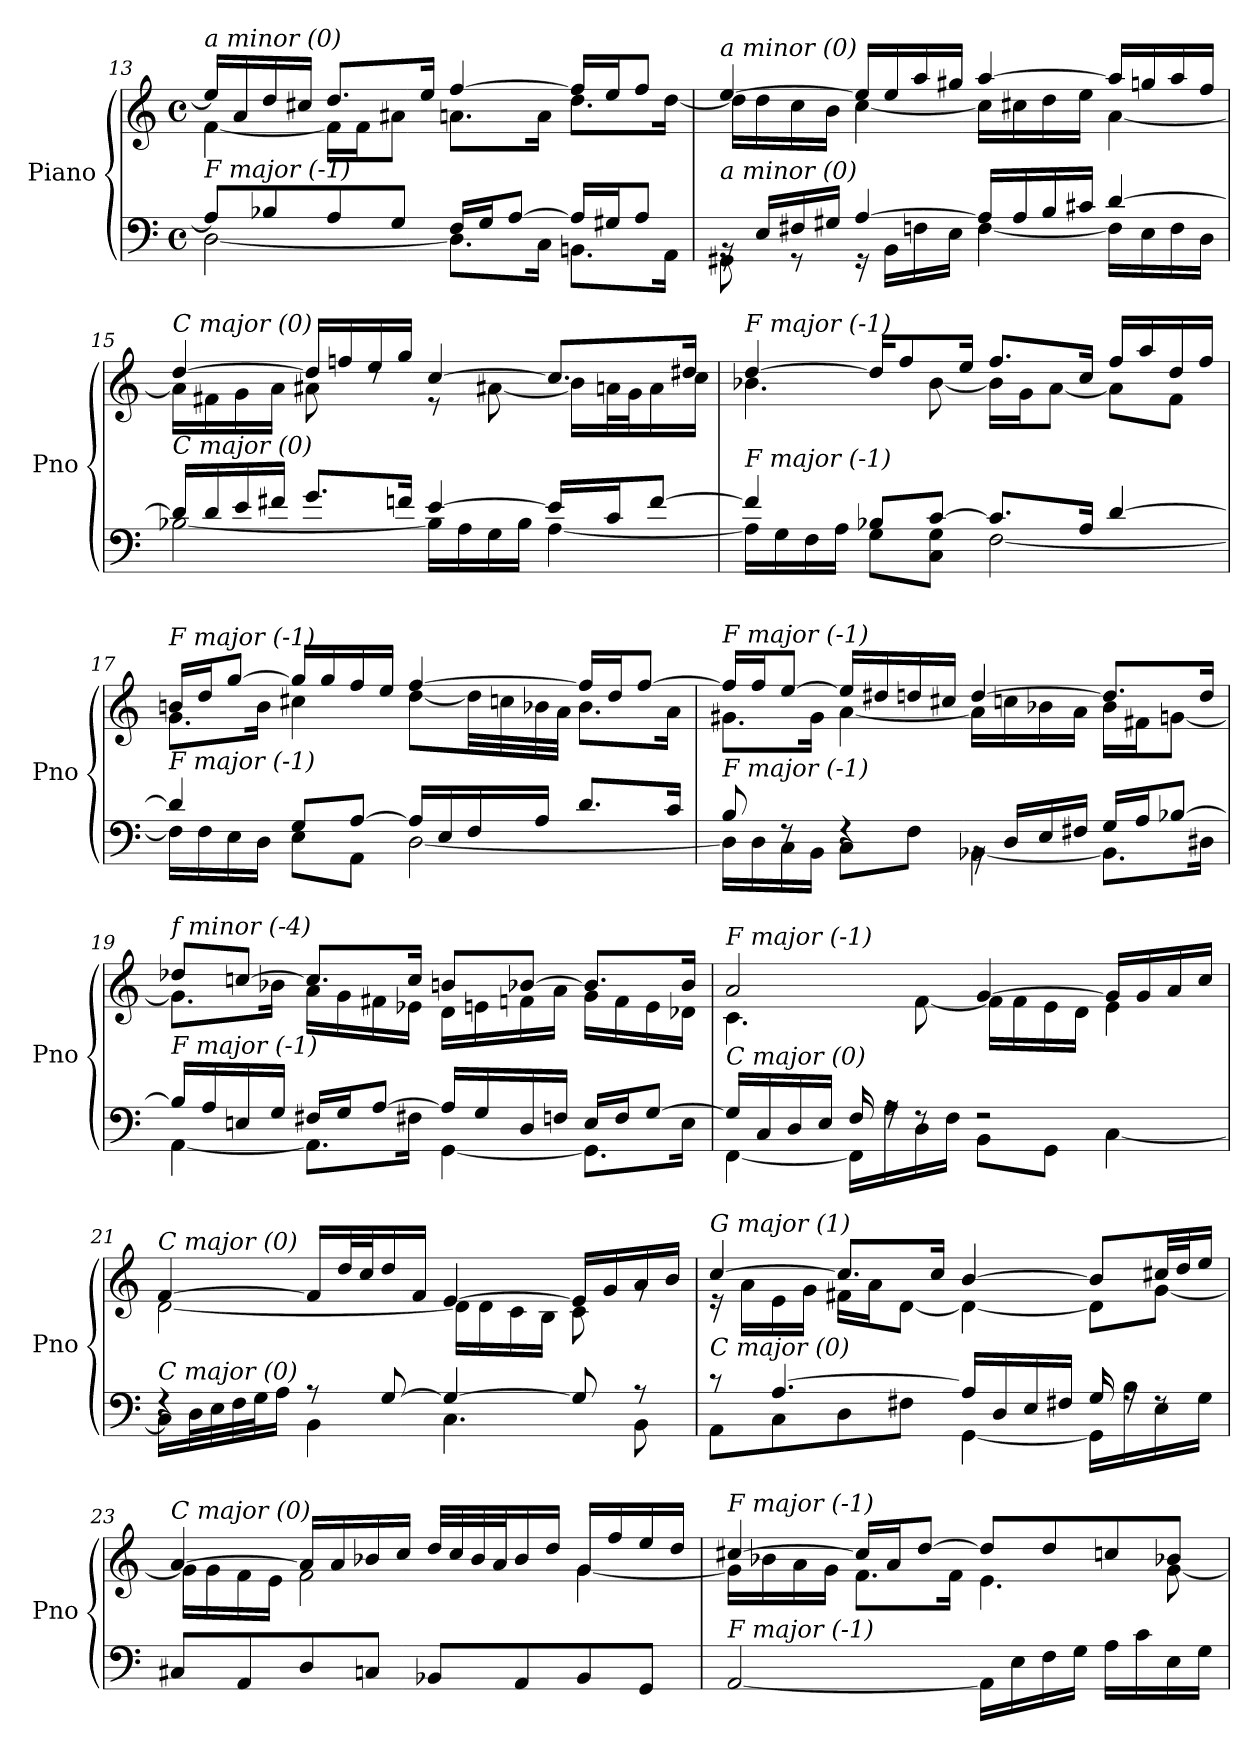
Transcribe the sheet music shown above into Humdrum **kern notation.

**kern	**kern
*part1	*part1
*staff2	*staff1
*I"Piano	*
*I'Pno	*
*clefF4	*clefG2
*k[]	*k[]
*M4/4	*M4/4
*met(c)	*met(c)
=13	=13
*^	*^
!	!	!LO:TX:i:t=a minor (0)	!
!LO:TX:i:t=F major (-1)	!	!	!
8A/L]	[2D\	16ee/LL]	[4f\
.	.	16a/	.
8B-X/	.	16dd/	.
.	.	16cc#X/JJ	.
8A/	.	8.dd/L	16f\LL]
.	.	.	16f\J
8G/J	.	.	8a#Xi\J
.	.	16ee/Jk	.
16F/LL	8.D\L]	[4ff/	8.a\L
16G/J	.	.	.
[8A/J	.	.	.
.	16C\Jk	.	16a\Jk
16A/LL]	8.BBn\L	16ff/LL]	8.dd\L
16G#X/J	.	16ee/J	.
8A/J	.	8ff/J	.
.	16AA\Jk	.	[16dd\Jk
!!LO:LB:g=z	!!
=14	=14	=14	=14
!	!	!LO:TX:i:t=a minor (0)	!
!LO:TX:i:t=a minor (0)	!	!	!
16rBB	8GG#X\	[4ee/	16dd\LL]
16E/LL	.	.	16dd\
16F#X/	8r	.	16cc\
16G#X/JJ	.	.	16b\JJ
[4A/	16r	16ee/LL]	[4cc\
.	16BB\LL	16ee/	.
.	16Fn\	16aa/	.
.	16E\JJ	16gg#X/JJ	.
16A/LL]	[4F\	[4aa/	16cc\LL]
16A/	.	.	16cc#X\
16B/	.	.	16dd\
16c#X/JJ	.	.	16ee\JJ
[4d/	16F\LL]	16aa/LL]	[4a\
.	16E\	16ggn/	.
.	16F\	16aa/	.
.	16D\JJ	16ff/JJ	.
=15	=15	=15	=15
!	!	!LO:TX:i:t=C major (0)	!
!LO:TX:i:t=C major (0)	!	!	!
16d/LL]	[2B-X\	[4dd/	16a\LL]
16d/	.	.	16f#X\
16e/	.	.	16g\
16f#X/JJ	.	.	16a\JJ
8.g/L	.	16dd/LL]	8a#Xi\
.	.	16ffn/	.
.	.	16ee/	8rdd
16fn/Jk	.	16gg/JJ	.
[4e/	16B-\LL]	[4cc/	8r
.	16A\	.	.
.	16G\	.	[8a#Xi\
.	16B-\JJ	.	.
16e/LL]	[4A\	8.cc/L]	16b-\LL]
16c/J	.	.	32a\L
.	.	.	32g\J
[8f/J	.	.	16a\
.	.	16dd#Xi/Jk	16cc\JJ
!!LO:LB:g=z	!!
=16	=16	=16	=16
!	!	!LO:TX:i:t=F major (-1)	!
!LO:TX:i:t=F major (-1)	!	!	!
4f/]	16A\LL]	[4dd/	4.b-X\
.	16G\	.	.
.	16F\	.	.
.	16A\JJ	.	.
8B-X/L	8G\L	16dd/KL]	.
.	.	8ff/	.
[8c/J	8C\ 8G\J	.	[8b-\
.	.	16ee/Jk	.
8.c/L]	[2F\	8.ff/L	16b-\LL]
.	.	.	16g\J
.	.	.	[8a\J
16A/Jk	.	16cc/Jk	.
[4d/	.	16ff/LL	8a\L]
.	.	16aa/	.
.	.	16dd/	8f\J
.	.	16ff/JJ	.
=17	=17	=17	=17
!	!	!LO:TX:i:t=F major (-1)	!
!LO:TX:i:t=F major (-1)	!	!	!
4d/]	16F\LL]	16bn/LL	8.g\L
.	16F\	16dd/J	.
.	16E\	[8gg/J	.
.	16D\JJ	.	16b\Jk
8G/L	8E\L	16gg/LL]	4cc#X\
.	.	16gg/	.
[8A/J	8AA\J	16ff/	.
.	.	16ee/JJ	.
16A/LL]	[2D\	[4ff/	[8dd\L
16E/	.	.	.
16F/	.	.	32dd\LL]
.	.	.	32ccn\
16A/JJ	.	.	32b-X\
.	.	.	32a\JJJ
8.d/L	.	16ff/LL]	8.b-\L
.	.	16dd/J	.
.	.	[8ff/J	.
16c/Jk	.	.	16a\Jk
!!LO:LB:g=z	!!
=18	=18	=18	=18
!	!	!LO:TX:i:t=F major (-1)	!
!LO:TX:i:t=F major (-1)	!	!	!
8B/	16D\LL]	16ff/LL]	8.g#X\L
.	16D\	16ff/J	.
8rF	16C\	[8ee/J	.
.	16BB\JJ	.	16g#\Jk
4rF	8C\L	16ee/LL]	[4a\
.	.	16dd#Xi/	.
.	8F\J	16dd/	.
.	.	16cc#X/JJ	.
16rBB	[4BB-X\	[4dd/	16a\LL]
16D/LL	.	.	16ccn\
16E/	.	.	16b-X\
16F#X/JJ	.	.	16a\JJ
16G/LL	8.BB-\L]	8.dd/L]	16b-\LL
16A/J	.	.	16f#X\J
[8B-X/J	.	.	[8gn\J
.	16D#Xi\Jk	16dd/Jk	.
=19	=19	=19	=19
!	!	!LO:TX:i:t=f minor (-4)	!
!LO:TX:i:t=F major (-1)	!	!	!
16B-/LL]	[4AA\	8dd-Xi/L	8.g\L]
16A/	.	.	.
16En/	.	[8ccn/J	.
16G/JJ	.	.	16b-X\Jk
16F#X/LL	8.AA\L]	8.cc/L]	16a\LL
16G/J	.	.	16g\
[8A/J	.	.	16f#X\
.	16F#X\Jk	16cc/Jk	16e-X\JJ
16A/LL]	[4GG\	8bn/L	16d\LL
16G/	.	.	16en\
16D/	.	[8b-X/J	16fn\
16Fn/JJ	.	.	16a\JJ
16E/LL	8.GG\L]	8.b-/L]	16g\LL
16F/J	.	.	16f\
[8G/J	.	.	16e\
.	16E\Jk	16b-/Jk	16d-X\JJ
!!LO:LB:g=z	!!
=20	=20	=20	=20
!	!	!LO:TX:i:t=F major (-1)	!
!LO:TX:i:t=C major (0)	!	!	!
16G/LL]	[4FF\	2a/	4.c\
16C/	.	.	.
16D/	.	.	.
16E/JJ	.	.	.
16F/	16FF\LL]	.	.
16rA	16A\	.	.
8rF	16D\	.	[8f\
.	16F\JJ	.	.
2r	8BB\L	[4g/	16f\LL]
.	.	.	16f\
.	8GG\J	.	16e\
.	.	.	16d\JJ
.	[4C\	16g/LL]	4e\
.	.	16g/	.
.	.	16a/	.
.	.	16cc/JJ	.
=21	=21	=21	=21
!	!	!LO:TX:i:t=C major (0)	!
!LO:TX:i:t=C major (0)	!	!	!
4rF	16C\LL]	[4f/	[2d\
.	32D\L	.	.
.	32E\	.	.
.	32F\	.	.
.	32G\J	.	.
.	16A\JJ	.	.
8r	4BB\	16f/LL]	.
.	.	32dd/L	.
.	.	32cc/J	.
[8G/	.	16dd/	.
.	.	16f/JJ	.
4G/_	4.C\	[4e/	16d\LL]
.	.	.	16d\
.	.	.	16c\
.	.	.	16B\JJ
8G/]	.	16e/LL]	8c\
.	.	16g/	.
8r	8BB\	16a/	8rg
.	.	16b/JJ	.
!!LO:PB:g=z	!!
=22	=22	=22	=22
!	!	!LO:TX:i:t=G major (1)	!
!LO:TX:i:t=C major (0)	!	!	!
8r	8AA\L	[4cc/	16r
.	.	.	16a\LL
[4.A/	8C\	.	16e\
.	.	.	16g\JJ
.	8D\	8.cc/L]	16f#X\LL
.	.	.	16a\J
.	8F#X\J	.	[8d\J
.	.	16cc/Jk	.
16A/LL]	[4GG\	[4b/	4d\_
16D/	.	.	.
16E/	.	.	.
16F#X/JJ	.	.	.
16G/	16GG\LL]	8b/L]	8d\L]
16rA	16B\	.	.
8rF	16E\	32cc#X/LL	[8g\J
.	.	32dd/J	.
.	16G\JJ	16ee/JJ	.
=23	=23	=23	=23
!	!	!LO:TX:i:t=C major (0)	!
!LO:TX:i:t=F major (-1)	!	!	!
*v	*v	*	*
8C#X/L	[4a/	16g\LL]
.	.	16g\
8AA/	.	16f\
.	.	16e\JJ
8D/	16a/LL]	2f\
.	16a/	.
8Cn/J	16b-X/	.
.	16cc/JJ	.
8BB-X/L	32dd/LLL	.
.	32cc/	.
.	32b-/	.
.	32a/J	.
8AA/	16b-/	.
.	16dd/JJ	.
8BB-/	16g/LL	[4g\
.	16ff/	.
8GG/J	16ee/	.
.	16dd/JJ	.
!!LO:LB:g=z	!!
=24	=24	=24
!	!LO:TX:i:t=F major (-1)	!
!LO:TX:i:t=F major (-1)	!	!
[2AA/	[4cc#X/	16g\LL]
.	.	16b-X\
.	.	16a\
.	.	16g\JJ
.	16cc#/LL]	8.f\L
.	16a/J	.
.	[8dd/J	.
.	.	16f\Jk
16AA\LL]	8dd/L]	4.e\
16E\	.	.
16F\	8dd/	.
16G\JJ	.	.
16A\LL	8ccn/	.
16c\	.	.
16E\	8b-X/J	[8g\
16G\JJ	.	.
*	*v	*v
=	=
*-	*-
